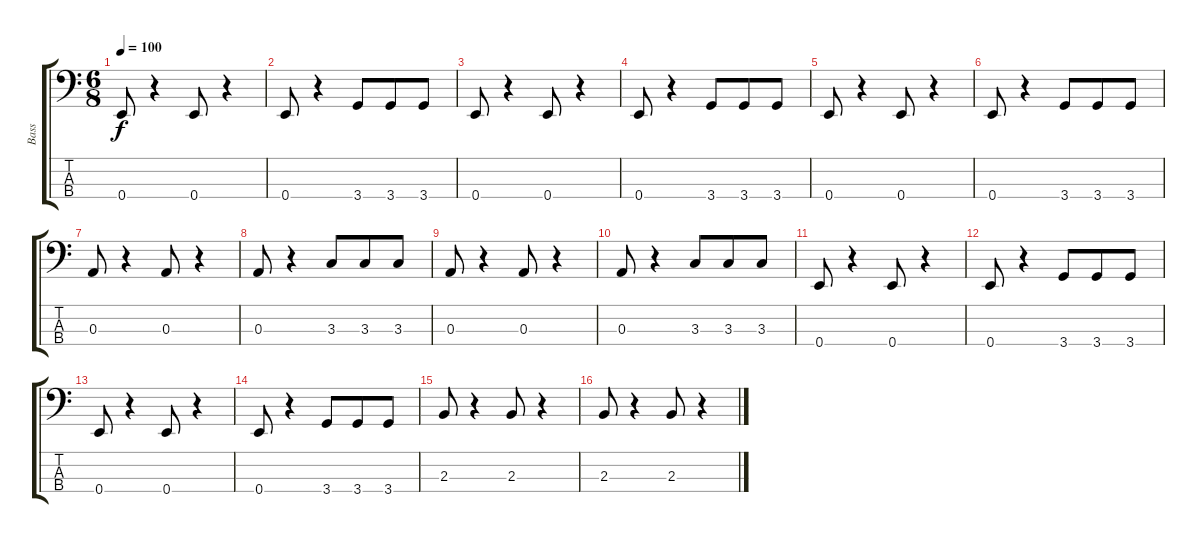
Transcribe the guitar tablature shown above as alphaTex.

\track ("Bass" "Bass") {instrument electricbassfinger}
\staff {score tabs}
\tuning (G2 D2 A1 E1) {hide}
\ts (6 8)
\tempo 100
\clef f4
\ks c
0.4.8{dy f} r.4 0.4.8 r.4 |
0.4.8 r.4 3.4.8 3.4.8 3.4.8 |
0.4.8 r.4 0.4.8 r.4 |
0.4.8 r.4 3.4.8 3.4.8 3.4.8 |
0.4.8 r.4 0.4.8 r.4 |
0.4.8 r.4 3.4.8 3.4.8 3.4.8 |
0.3.8 r.4 0.3.8 r.4 |
0.3.8 r.4 3.3.8 3.3.8 3.3.8 |
0.3.8 r.4 0.3.8 r.4 |
0.3.8 r.4 3.3.8 3.3.8 3.3.8 |
0.4.8 r.4 0.4.8 r.4 |
0.4.8 r.4 3.4.8 3.4.8 3.4.8 |
0.4.8 r.4 0.4.8 r.4 |
0.4.8 r.4 3.4.8 3.4.8 3.4.8 |
2.3.8 r.4 2.3.8 r.4 |
2.3.8 r.4 2.3.8 r.4
